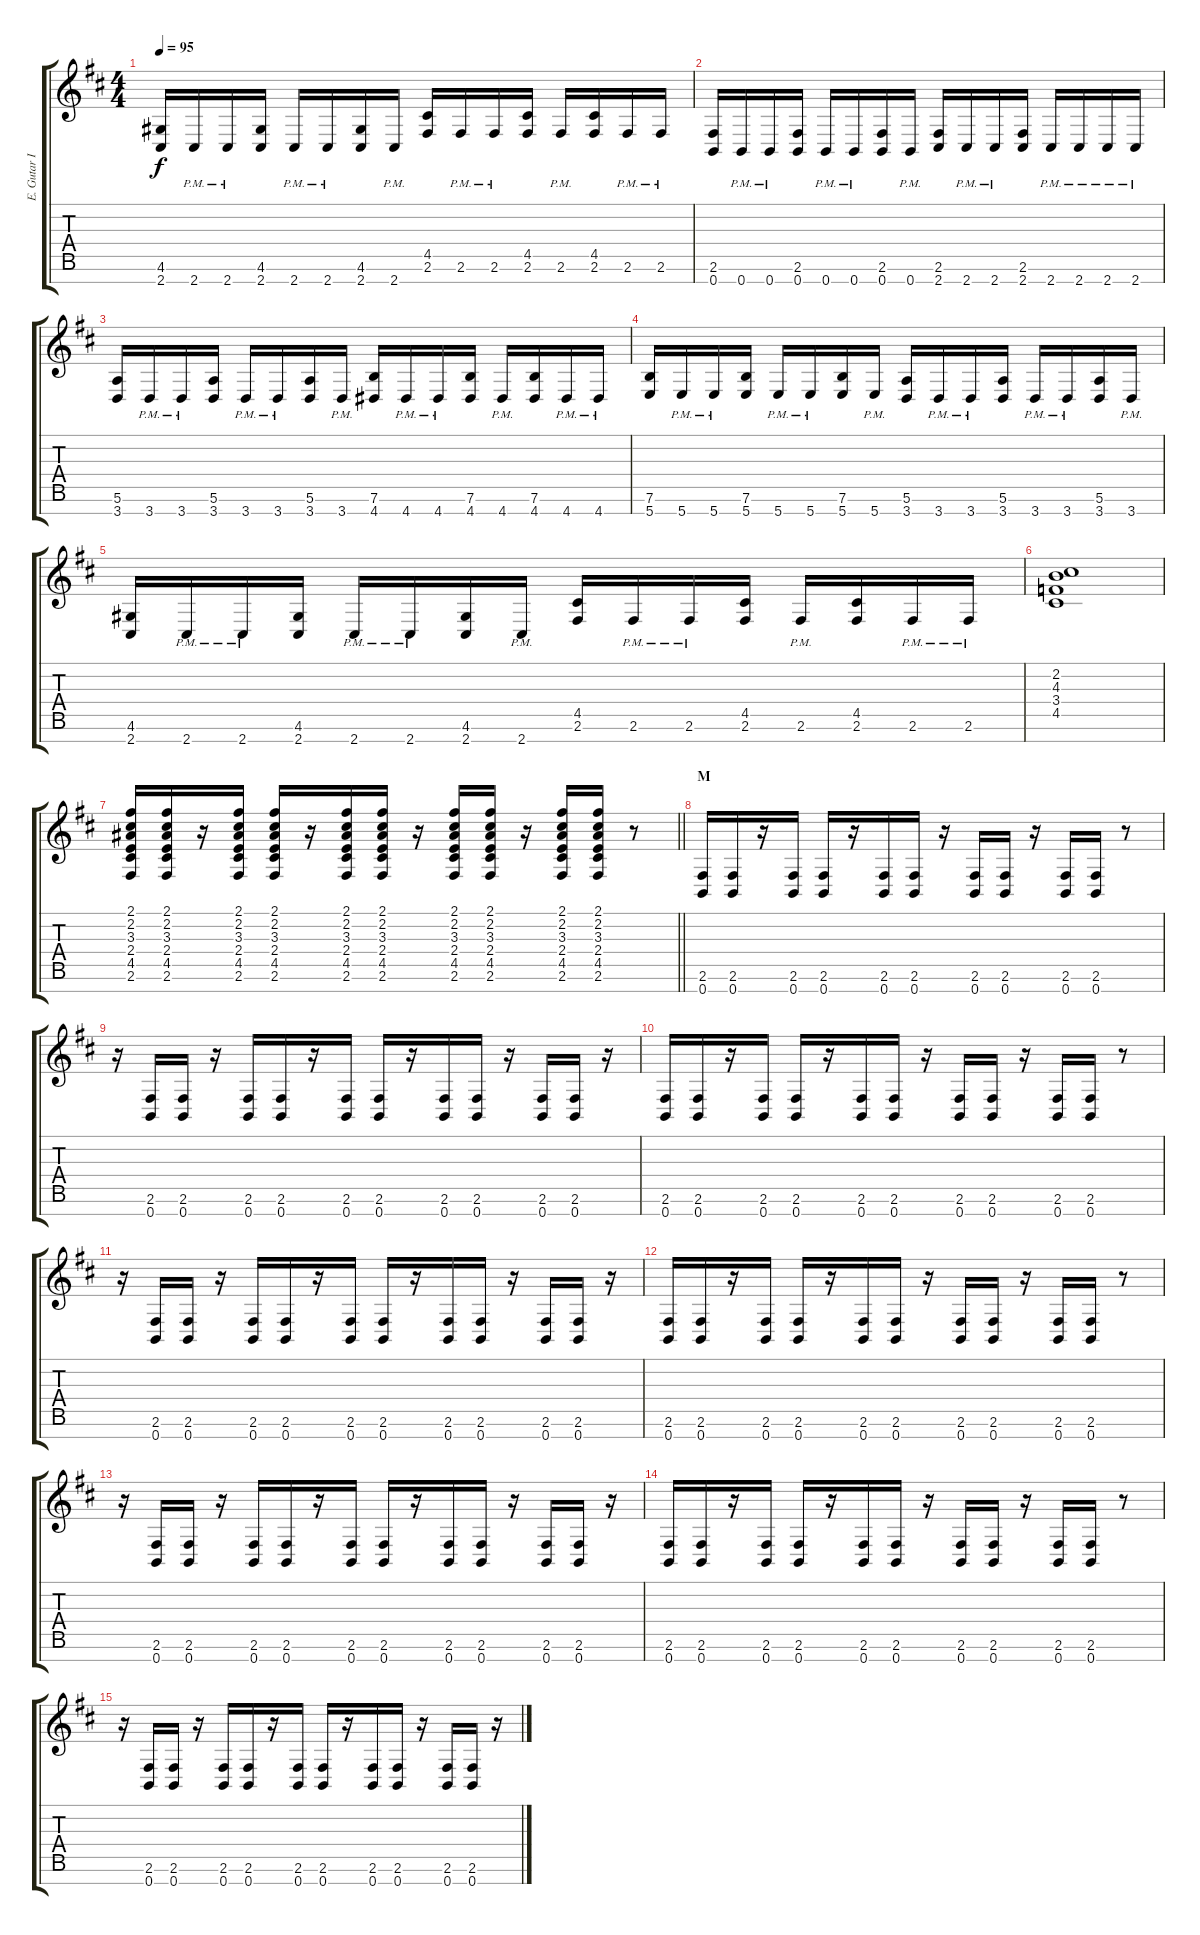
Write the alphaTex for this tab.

\track ("E. Gutar II" "E. Gutar I") {instrument overdrivenguitar}
\staff {score tabs}
\tuning (E4 B3 G3 D3 A2 E2 B1) {hide}
\ts (4 4)
\tempo 95
\clef g2
\ks d
(4.6 2.7).16{dy f} 2.7{pm}.16 2.7{pm}.16 (4.6 2.7).16 2.7{pm}.16 2.7{pm}.16 (4.6 2.7).16 2.7{pm}.16 (4.5 2.6).16 2.6{pm}.16 2.6{pm}.16 (4.5 2.6).16 2.6{pm}.16 (4.5 2.6).16 2.6{pm}.16 2.6{pm}.16 |
(2.6 0.7).16 0.7{pm}.16 0.7{pm}.16 (2.6 0.7).16 0.7{pm}.16 0.7{pm}.16 (2.6 0.7).16 0.7{pm}.16 (2.6 2.7).16 2.7{pm}.16 2.7{pm}.16 (2.6 2.7).16 2.7{pm}.16 2.7{pm}.16 2.7{pm}.16 2.7{pm}.16 |
(5.6 3.7).16 3.7{pm}.16 3.7{pm}.16 (5.6 3.7).16 3.7{pm}.16 3.7{pm}.16 (5.6 3.7).16 3.7{pm}.16 (7.6 4.7).16 4.7{pm}.16 4.7{pm}.16 (7.6 4.7).16 4.7{pm}.16 (7.6 4.7).16 4.7{pm}.16 4.7{pm}.16 |
(7.6 5.7).16 5.7{pm}.16 5.7{pm}.16 (7.6 5.7).16 5.7{pm}.16 5.7{pm}.16 (7.6 5.7).16 5.7{pm}.16 (5.6 3.7).16 3.7{pm}.16 3.7{pm}.16 (5.6 3.7).16 3.7{pm}.16 3.7{pm}.16 (5.6 3.7).16 3.7{pm}.16 |
(4.6 2.7).16 2.7{pm}.16 2.7{pm}.16 (4.6 2.7).16 2.7{pm}.16 2.7{pm}.16 (4.6 2.7).16 2.7{pm}.16 (4.5 2.6).16 2.6{pm}.16 2.6{pm}.16 (4.5 2.6).16 2.6{pm}.16 (4.5 2.6).16 2.6{pm}.16 2.6{pm}.16 |
(2.2 4.3 3.4 4.5).1 |
\barLineRight lightlight
(2.1 2.2 3.3 2.4 4.5 2.6).16 (2.1 2.2 3.3 2.4 4.5 2.6).16 r.16 (2.1 2.2 3.3 2.4 4.5 2.6).16 (2.1 2.2 3.3 2.4 4.5 2.6).16 r.16 (2.1 2.2 3.3 2.4 4.5 2.6).16 (2.1 2.2 3.3 2.4 4.5 2.6).16 r.16 (2.1 2.2 3.3 2.4 4.5 2.6).16 (2.1 2.2 3.3 2.4 4.5 2.6).16 r.16 (2.1 2.2 3.3 2.4 4.5 2.6).16 (2.1 2.2 3.3 2.4 4.5 2.6).16 r.8 |
\section ("" "M")
(2.6 0.7).16 (2.6 0.7).16 r.16 (2.6 0.7).16 (2.6 0.7).16 r.16 (2.6 0.7).16 (2.6 0.7).16 r.16 (2.6 0.7).16 (2.6 0.7).16 r.16 (2.6 0.7).16 (2.6 0.7).16 r.8 |
r.16 (2.6 0.7).16 (2.6 0.7).16 r.16 (2.6 0.7).16 (2.6 0.7).16 r.16 (2.6 0.7).16 (2.6 0.7).16 r.16 (2.6 0.7).16 (2.6 0.7).16 r.16 (2.6 0.7).16 (2.6 0.7).16 r.16 |
(2.6 0.7).16 (2.6 0.7).16 r.16 (2.6 0.7).16 (2.6 0.7).16 r.16 (2.6 0.7).16 (2.6 0.7).16 r.16 (2.6 0.7).16 (2.6 0.7).16 r.16 (2.6 0.7).16 (2.6 0.7).16 r.8 |
r.16 (2.6 0.7).16 (2.6 0.7).16 r.16 (2.6 0.7).16 (2.6 0.7).16 r.16 (2.6 0.7).16 (2.6 0.7).16 r.16 (2.6 0.7).16 (2.6 0.7).16 r.16 (2.6 0.7).16 (2.6 0.7).16 r.16 |
(2.6 0.7).16 (2.6 0.7).16 r.16 (2.6 0.7).16 (2.6 0.7).16 r.16 (2.6 0.7).16 (2.6 0.7).16 r.16 (2.6 0.7).16 (2.6 0.7).16 r.16 (2.6 0.7).16 (2.6 0.7).16 r.8 |
r.16 (2.6 0.7).16 (2.6 0.7).16 r.16 (2.6 0.7).16 (2.6 0.7).16 r.16 (2.6 0.7).16 (2.6 0.7).16 r.16 (2.6 0.7).16 (2.6 0.7).16 r.16 (2.6 0.7).16 (2.6 0.7).16 r.16 |
(2.6 0.7).16 (2.6 0.7).16 r.16 (2.6 0.7).16 (2.6 0.7).16 r.16 (2.6 0.7).16 (2.6 0.7).16 r.16 (2.6 0.7).16 (2.6 0.7).16 r.16 (2.6 0.7).16 (2.6 0.7).16 r.8 |
r.16 (2.6 0.7).16 (2.6 0.7).16 r.16 (2.6 0.7).16 (2.6 0.7).16 r.16 (2.6 0.7).16 (2.6 0.7).16 r.16 (2.6 0.7).16 (2.6 0.7).16 r.16 (2.6 0.7).16 (2.6 0.7).16 r.16
